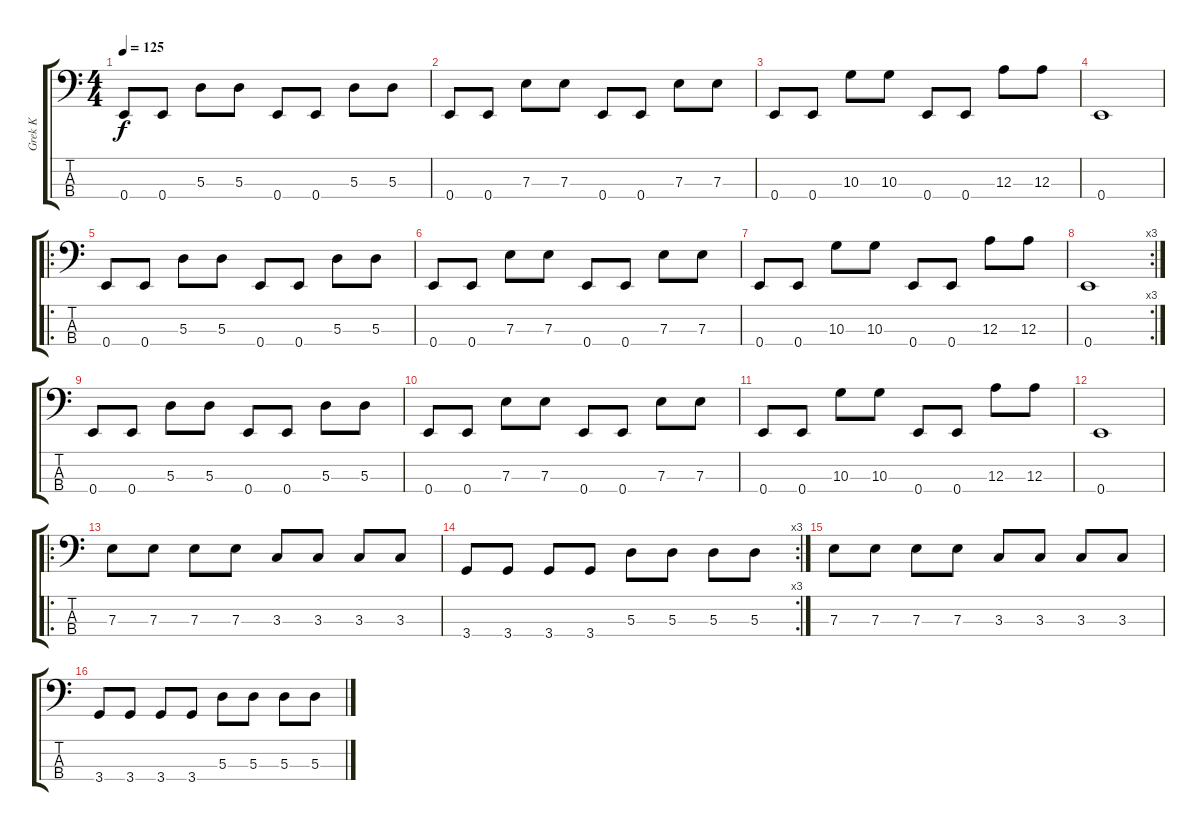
\track ("Grek K" "Grek K") {instrument electricbasspick}
\staff {score tabs}
\tuning (G2 D2 A1 E1) {hide}
\ts (4 4)
\tempo 125
\clef f4
\ks c
0.4.8{dy f} 0.4.8 5.3.8 5.3.8 0.4.8 0.4.8 5.3.8 5.3.8 |
0.4.8 0.4.8 7.3.8 7.3.8 0.4.8 0.4.8 7.3.8 7.3.8 |
0.4.8 0.4.8 10.3.8 10.3.8 0.4.8 0.4.8 12.3.8 12.3.8 |
0.4.1 |
\ro
0.4.8 0.4.8 5.3.8 5.3.8 0.4.8 0.4.8 5.3.8 5.3.8 |
0.4.8 0.4.8 7.3.8 7.3.8 0.4.8 0.4.8 7.3.8 7.3.8 |
0.4.8 0.4.8 10.3.8 10.3.8 0.4.8 0.4.8 12.3.8 12.3.8 |
\rc 3
0.4.1 |
0.4.8 0.4.8 5.3.8 5.3.8 0.4.8 0.4.8 5.3.8 5.3.8 |
0.4.8 0.4.8 7.3.8 7.3.8 0.4.8 0.4.8 7.3.8 7.3.8 |
0.4.8 0.4.8 10.3.8 10.3.8 0.4.8 0.4.8 12.3.8 12.3.8 |
0.4.1 |
\ro
7.3.8 7.3.8 7.3.8 7.3.8 3.3.8 3.3.8 3.3.8 3.3.8 |
\rc 3
3.4.8 3.4.8 3.4.8 3.4.8 5.3.8 5.3.8 5.3.8 5.3.8 |
7.3.8 7.3.8 7.3.8 7.3.8 3.3.8 3.3.8 3.3.8 3.3.8 |
3.4.8 3.4.8 3.4.8 3.4.8 5.3.8 5.3.8 5.3.8 5.3.8
